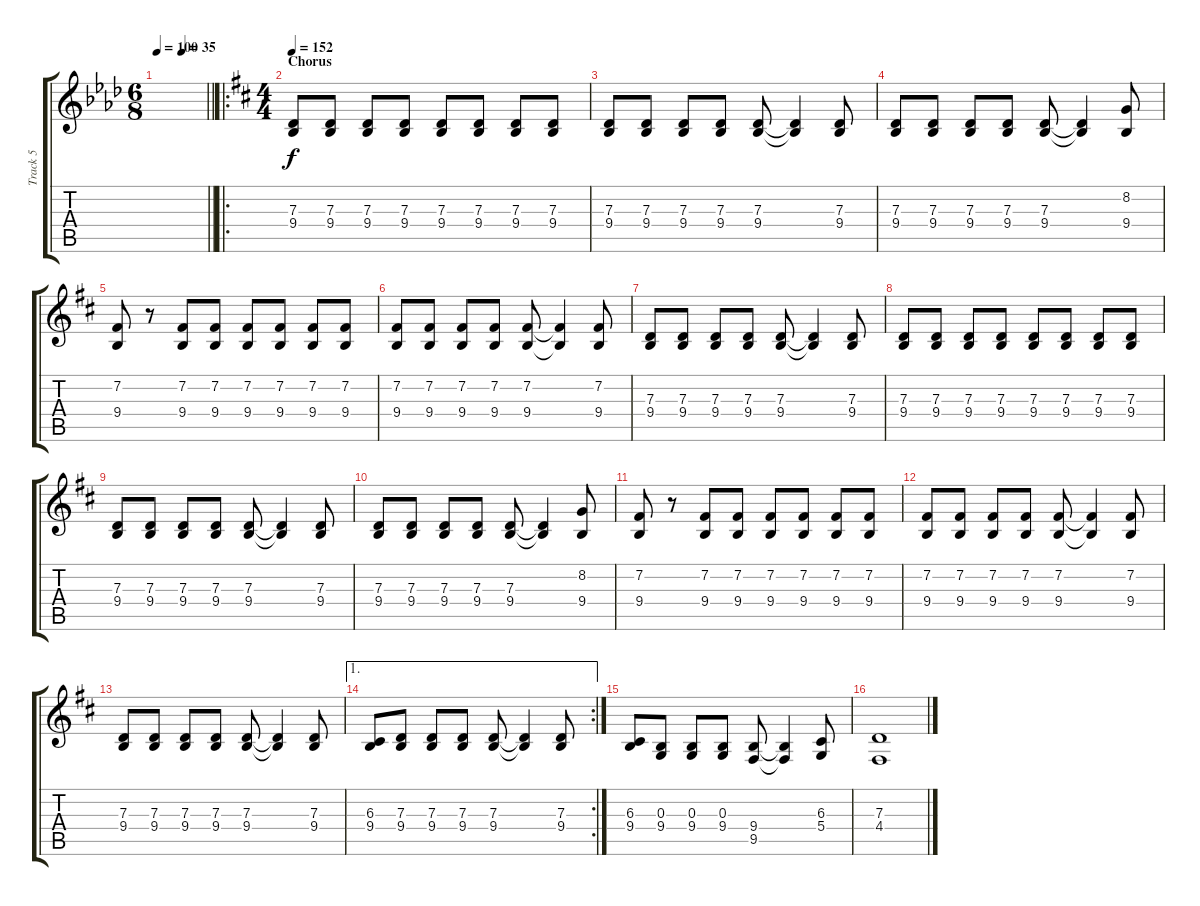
\track ("Track 5" "Track 5") {instrument altosax}
\staff {score tabs}
\tuning (E4 B3 G3 D3 A2 D2) {hide}
\ts (6 8)
\tempo 100
\tempo (35 0.5)
\clef g2
\barLineRight lightlight
\ks fminor
|
\ro
\ts (4 4)
\section ("" "Chorus")
\tempo 152
\ks d
(7.3 9.4).8 (7.3 9.4).8 (7.3 9.4).8 (7.3 9.4).8 (7.3 9.4).8 (7.3 9.4).8 (7.3 9.4).8 (7.3 9.4).8 |
(7.3 9.4).8 (7.3 9.4).8 (7.3 9.4).8 (7.3 9.4).8 (7.3 9.4).8 (7.3{t} 9.4{t}).4 (7.3 9.4).8 |
(7.3 9.4).8 (7.3 9.4).8 (7.3 9.4).8 (7.3 9.4).8 (7.3 9.4).8 (7.3{t} 9.4{t}).4 (8.2 9.4).8 |
(7.2 9.4).8 r.8 (7.2 9.4).8 (7.2 9.4).8 (7.2 9.4).8 (7.2 9.4).8 (7.2 9.4).8 (7.2 9.4).8 |
(7.2 9.4).8 (7.2 9.4).8 (7.2 9.4).8 (7.2 9.4).8 (7.2 9.4).8 (7.2{t} 9.4{t}).4 (7.2 9.4).8 |
(7.3 9.4).8 (7.3 9.4).8 (7.3 9.4).8 (7.3 9.4).8 (7.3 9.4).8 (7.3{t} 9.4{t}).4 (7.3 9.4).8 |
(7.3 9.4).8 (7.3 9.4).8 (7.3 9.4).8 (7.3 9.4).8 (7.3 9.4).8 (7.3 9.4).8 (7.3 9.4).8 (7.3 9.4).8 |
(7.3 9.4).8 (7.3 9.4).8 (7.3 9.4).8 (7.3 9.4).8 (7.3 9.4).8 (7.3{t} 9.4{t}).4 (7.3 9.4).8 |
(7.3 9.4).8 (7.3 9.4).8 (7.3 9.4).8 (7.3 9.4).8 (7.3 9.4).8 (7.3{t} 9.4{t}).4 (8.2 9.4).8 |
(7.2 9.4).8 r.8 (7.2 9.4).8 (7.2 9.4).8 (7.2 9.4).8 (7.2 9.4).8 (7.2 9.4).8 (7.2 9.4).8 |
(7.2 9.4).8 (7.2 9.4).8 (7.2 9.4).8 (7.2 9.4).8 (7.2 9.4).8 (7.2{t} 9.4{t}).4 (7.2 9.4).8 |
(7.3 9.4).8 (7.3 9.4).8 (7.3 9.4).8 (7.3 9.4).8 (7.3 9.4).8 (7.3{t} 9.4{t}).4 (7.3 9.4).8 |
\ae 1
\rc 2
(6.3 9.4).8 (7.3 9.4).8 (7.3 9.4).8 (7.3 9.4).8 (7.3 9.4).8 (7.3{t} 9.4{t}).4 (7.3 9.4).8 |
(6.3 9.4).8 (0.3 9.4).8 (0.3 9.4).8 (0.3 9.4).8 (9.4 9.5).8 (9.4{t} 9.5{t}).4 (6.3 5.4).8 |
(7.3 4.4).1
